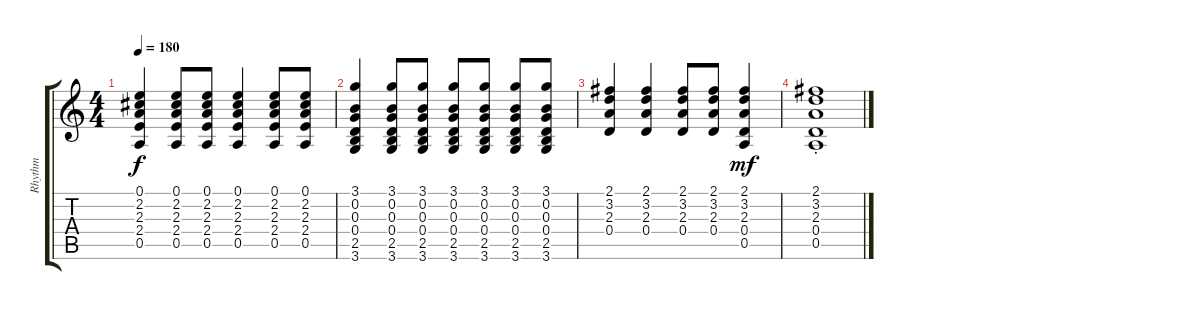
\track ("Rhythm" "Rhythm") {instrument acousticguitarsteel}
\staff {score tabs}
\tuning (E4 B3 G3 D3 A2 E2) {hide}
\ts (4 4)
\tempo 180
\clef g2
\ks c
(0.1 2.2 2.3 2.4 0.5).4{dy f} (0.1 2.2 2.3 2.4 0.5).8 (0.1 2.2 2.3 2.4 0.5).8 (0.1 2.2 2.3 2.4 0.5).4 (0.1 2.2 2.3 2.4 0.5).8 (0.1 2.2 2.3 2.4 0.5).8 |
(3.1 0.2 0.3 0.4 2.5 3.6).4 (3.1 0.2 0.3 0.4 2.5 3.6).8 (3.1 0.2 0.3 0.4 2.5 3.6).8 (3.1 0.2 0.3 0.4 2.5 3.6).8 (3.1 0.2 0.3 0.4 2.5 3.6).8 (3.1 0.2 0.3 0.4 2.5 3.6).8 (3.1 0.2 0.3 0.4 2.5 3.6).8 |
(2.1 3.2 2.3 0.4).4{beam Up} (2.1 3.2 2.3 0.4).4{beam Up} (2.1 3.2 2.3 0.4).8{beam Up} (2.1 3.2 2.3 0.4).8{beam Up} (2.1 3.2 2.3 0.4 0.5).4{dy mf beam Up} |
(2.1{st} 3.2 2.3 0.4 0.5).1{beam Up}
